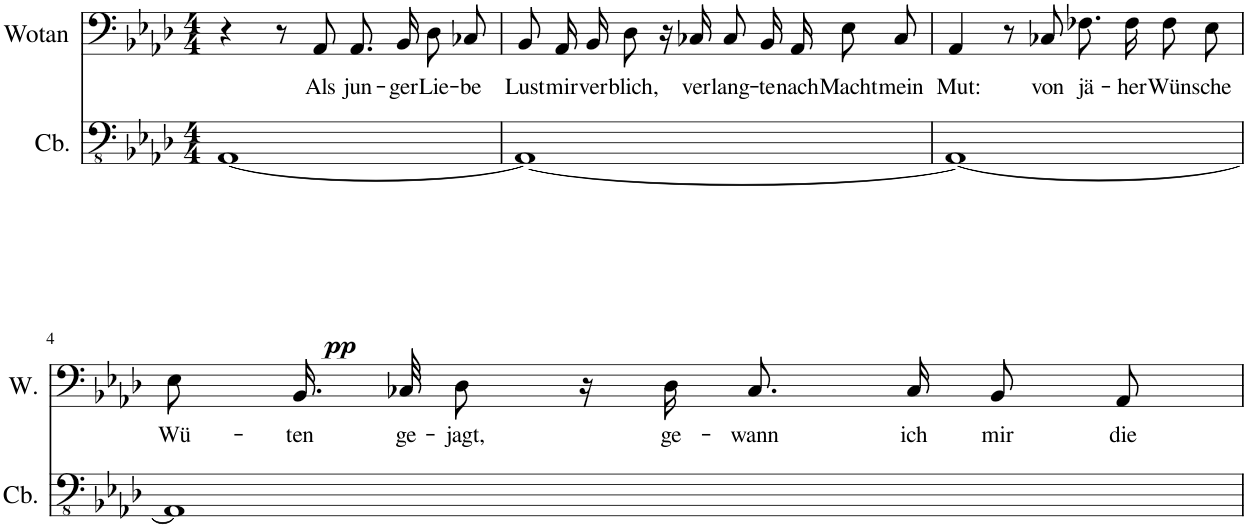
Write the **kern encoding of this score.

**kern	**dynam	**kern	**text
*part2	*part2	*part1	*part1
*staff2	*staff2	*staff1	*staff1
*I"Cb.	*	*I"Wotan	*
*I'Cb.	*	*I'W.	*
*clefFv4	*	*clefF4	*
*Trd7c12	*	*	*
*k[b-e-a-d-]	*	*k[b-e-a-d-]	*
*M4/4	*	*M4/4	*
=1	=1	=1	=1
!	!LO:DY:b	!	!
[1AAA-	pp	4r	.
.	.	8r	.
!	!	!	!LO:LY:b
.	.	8AA-/	Als
!	!	!	!LO:LY:b
.	.	8.AA-/L	jun-
!	!	!	!LO:LY:b
.	.	16BB-/Jk	-ger
!	!	!	!LO:LY:b
.	.	8D-/L	Lie-
!	!	!	!LO:LY:b
.	.	8C-X/J	-be
=2	=2	=2	=2
!	!	!	!LO:LY:b
1AAA-_	.	8BB-/L	Lust
!	!	!	!LO:LY:b
.	.	16AA-/L	mir
!	!	!	!LO:LY:b
.	.	16BB-/JJ	ver-
!	!	!	!LO:LY:b
.	.	8D-\	-blich,
.	.	16r	.
!	!	!	!LO:LY:b
.	.	16C-X/	ver-
!	!	!	!LO:LY:b
.	.	8C-/L	-lang-
!	!	!	!LO:LY:b
.	.	16BB-/L	-te
!	!	!	!LO:LY:b
.	.	16AA-/JJ	nach
!	!	!	!LO:LY:b
.	.	8E-\L	Macht
!	!	!	!LO:LY:b
.	.	8C-\J	mein
=3	=3	=3	=3
!	!	!	!LO:LY:b
1AAA-_	.	4AA-/	Mut:
.	.	8r	.
!	!	!	!LO:LY:b
.	.	8C-X/	von
!	!	!	!LO:LY:b
.	.	8.F-X\L	jä-
!	!	!	!LO:LY:b
.	.	16F-\Jk	-her
!	!	!	!LO:LY:b
.	.	8F-\L	Wün-
!	!	!	!LO:LY:b
.	.	8E-\J	-sche
!!LO:LB:g=z
=4	=4	=4	=4
!	!	!	!LO:LY:b
1AAA-]	.	8E-\L	Wü-
!	!	!	!LO:LY:b
.	.	16.BB-\L	-ten
!	!	!	!LO:LY:b
.	.	32C-X\JJk	ge-
!	!	!	!LO:LY:b
.	.	8D-\	-jagt,
.	.	16r	.
!	!	!	!LO:LY:b
.	.	16D-\	ge-
!	!	!	!LO:LY:b
.	.	8.C-/L	-wann
!	!	!	!LO:LY:b
.	.	16C-/Jk	ich
!	!	!	!LO:LY:b
.	.	8BB-/L	mir
!	!	!	!LO:LY:b
.	.	8AA-/J	die
=	=	=	=
*-	*-	*-	*-
